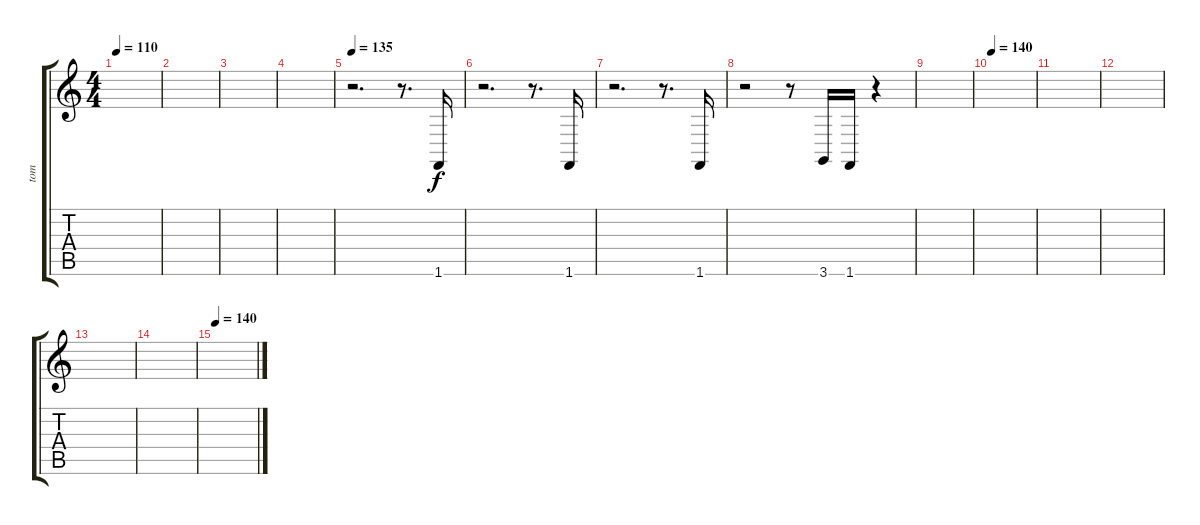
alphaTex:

\track ("tom" "tom") {instrument melodictom}
\staff {score tabs}
\tuning (E4 B3 G3 D3 A2 E2) {hide}
\ts (4 4)
\tempo 110
\clef g2
\ks c
|
|
|
|
\tempo 135
r.2{d} r.8{d} 1.6.16 |
r.2{d} r.8{d} 1.6.16 |
r.2{d} r.8{d} 1.6.16 |
r.2 r.8 3.6.16 1.6.16 r.4 |
|
\tempo 140
|
|
|
|
|
\tempo 140
